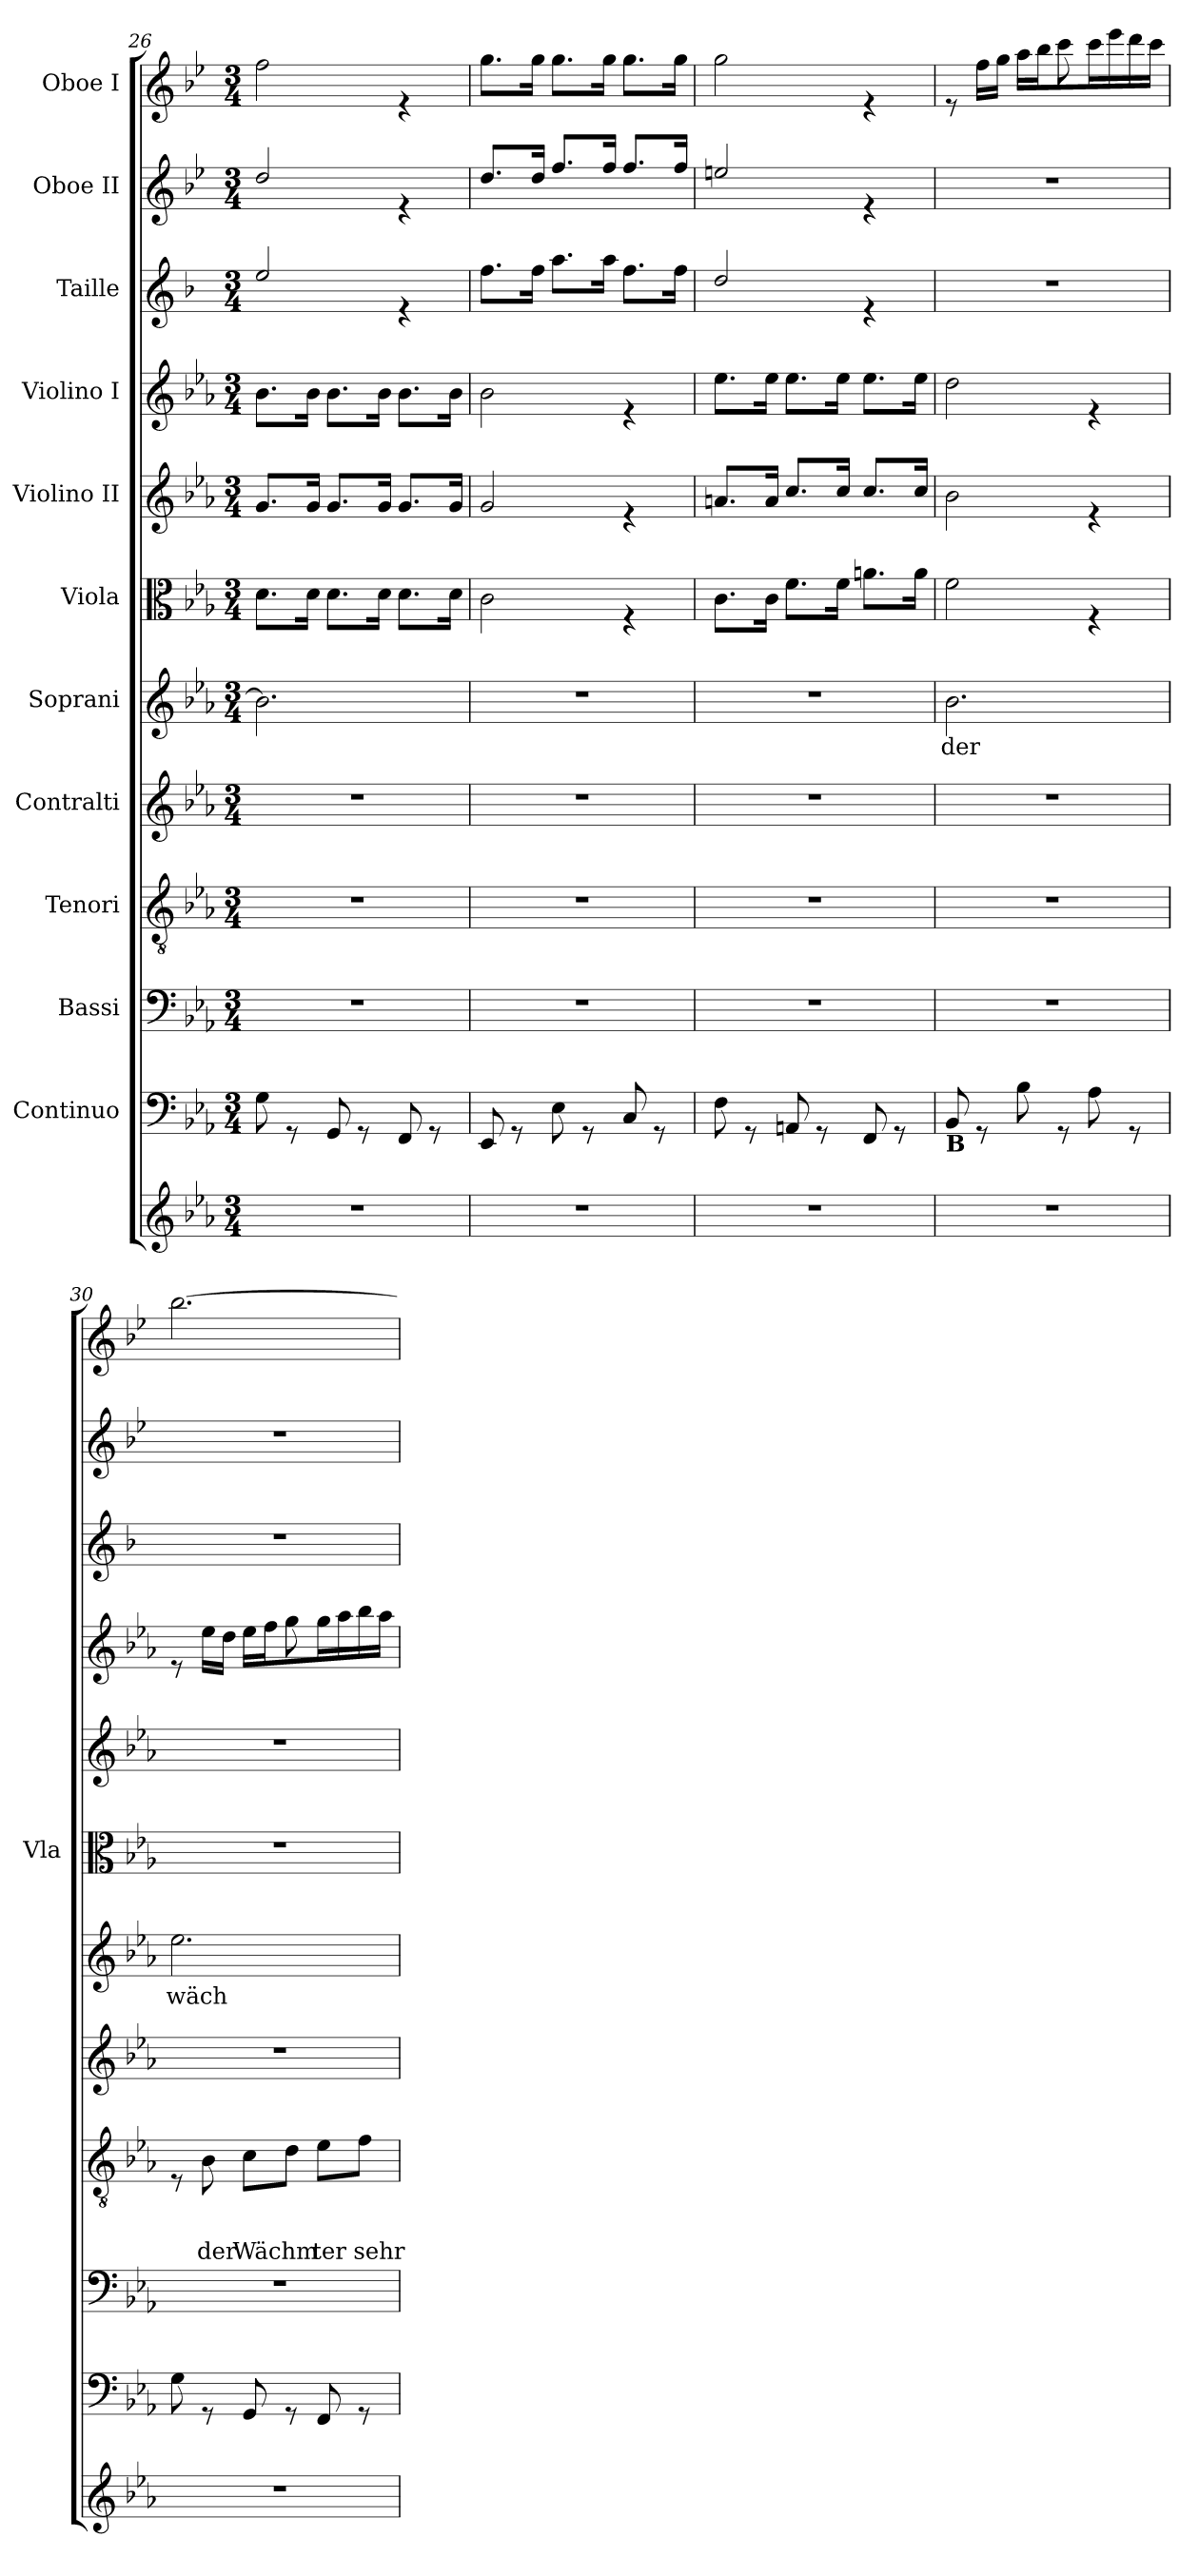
**kern	**kern	**kern	**kern	**text	**text	**text	**kern	**kern	**text	**kern	**kern	**kern	**kern	**kern	**kern
*part12	*part11	*part10	*part9	*part9	*part9	*part9	*part8	*part7	*part7	*part6	*part5	*part4	*part3	*part2	*part1
*staff12	*staff11	*staff10	*staff9	*staff9	*staff9	*staff9	*staff8	*staff7	*staff7	*staff6	*staff5	*staff4	*staff3	*staff2	*staff1
*	*I"Continuo	*I"Bassi	*I"Tenori	*	*	*	*I"Contralti	*I"Soprani	*	*I"Viola	*I"Violino II	*I"Violino I	*I"Taille	*I"Oboe II	*I"Oboe I
*	*	*	*	*	*	*	*	*	*	*I'Vla	*	*	*	*	*
*clefG2	*clefF4	*clefF4	*clefGv2	*	*	*	*clefG2	*clefG2	*	*clefC3	*clefG2	*clefG2	*clefG2	*clefG2	*clefG2
*	*	*	*	*	*	*	*	*	*	*	*	*	*ITrd4c7	*ITrd4c7	*ITrd4c7
*k[b-e-a-]	*k[b-e-a-]	*k[b-e-a-]	*k[b-e-a-]	*	*	*	*k[b-e-a-]	*k[b-e-a-]	*	*k[b-e-a-]	*k[b-e-a-]	*k[b-e-a-]	*k[b-e-]	*k[b-e-a-]	*k[b-e-a-]
*E-:	*E-:	*E-:	*E-:	*	*	*	*E-:	*E-:	*	*E-:	*E-:	*E-:	*B-:	*E-:	*E-:
*M3/4	*M3/4	*M3/4	*M3/4	*	*	*	*M3/4	*M3/4	*	*M3/4	*M3/4	*M3/4	*M3/4	*M3/4	*M3/4
=26	=26	=26	=26	=26	=26	=26	=26	=26	=26	=26	=26	=26	=26	=26	=26
2.r	8G\	2.r	2.r	.	.	.	2.r	2.b-\]	.	8.d\L	8.g/L	8.b-\L	2a/	2g/	2b-\
.	8rGG	.	.	.	.	.	.	.	.	.	.	.	.	.	.
.	.	.	.	.	.	.	.	.	.	16d\Jk	16g/Jk	16b-\Jk	.	.	.
.	8GG/	.	.	.	.	.	.	.	.	8.d\L	8.g/L	8.b-\L	.	.	.
.	8rGG	.	.	.	.	.	.	.	.	.	.	.	.	.	.
.	.	.	.	.	.	.	.	.	.	16d\Jk	16g/Jk	16b-\Jk	.	.	.
.	8FF/	.	.	.	.	.	.	.	.	8.d\L	8.g/L	8.b-\L	4re	4re	4re
.	8rGG	.	.	.	.	.	.	.	.	.	.	.	.	.	.
.	.	.	.	.	.	.	.	.	.	16d\Jk	16g/Jk	16b-\Jk	.	.	.
=27	=27	=27	=27	=27	=27	=27	=27	=27	=27	=27	=27	=27	=27	=27	=27
2.r	8EE-/	2.r	2.r	.	.	.	2.r	2.r	.	2c\	2g/	2b-\	8.b-\L	8.g/L	8.cc\L
.	8rGG	.	.	.	.	.	.	.	.	.	.	.	.	.	.
.	.	.	.	.	.	.	.	.	.	.	.	.	16b-\Jk	16g/Jk	16cc\Jk
.	8E-\	.	.	.	.	.	.	.	.	.	.	.	8.dd\L	8.b-/L	8.cc\L
.	8rGG	.	.	.	.	.	.	.	.	.	.	.	.	.	.
.	.	.	.	.	.	.	.	.	.	.	.	.	16dd\Jk	16b-/Jk	16cc\Jk
.	8C/	.	.	.	.	.	.	.	.	4rF	4re	4re	8.b-\L	8.b-/L	8.cc\L
.	8rGG	.	.	.	.	.	.	.	.	.	.	.	.	.	.
.	.	.	.	.	.	.	.	.	.	.	.	.	16b-\Jk	16b-/Jk	16cc\Jk
=28	=28	=28	=28	=28	=28	=28	=28	=28	=28	=28	=28	=28	=28	=28	=28
2.r	8F\	2.r	2.r	.	.	.	2.r	2.r	.	8.c\L	8.an/L	8.ee-\L	2g/	2an/	2cc\
.	8rGG	.	.	.	.	.	.	.	.	.	.	.	.	.	.
.	.	.	.	.	.	.	.	.	.	16c\Jk	16a/Jk	16ee-\Jk	.	.	.
.	8AAn/	.	.	.	.	.	.	.	.	8.f\L	8.cc/L	8.ee-\L	.	.	.
.	8rGG	.	.	.	.	.	.	.	.	.	.	.	.	.	.
.	.	.	.	.	.	.	.	.	.	16f\Jk	16cc/Jk	16ee-\Jk	.	.	.
.	8FF/	.	.	.	.	.	.	.	.	8.an\L	8.cc/L	8.ee-\L	4re	4re	4re
.	8rGG	.	.	.	.	.	.	.	.	.	.	.	.	.	.
.	.	.	.	.	.	.	.	.	.	16a\Jk	16cc/Jk	16ee-\Jk	.	.	.
=29	=29	=29	=29	=29	=29	=29	=29	=29	=29	=29	=29	=29	=29	=29	=29
!	!	!	!	!	!	!	!	!	!	!	!	!	!	!	!LO:TX:b:B:t=b
!	!LO:TX:b:B:t=B	!	!	!	!	!	!	!	!	!	!	!	!	!	!
!	!	!	!	!	!	!	!	!	!LO:LY:b	!	!	!	!	!	!
*	*	*	*	*	*	*	*	*	*	*	*	*	*	*	*^
2.r	8BB-/	2.r	2.r	.	.	.	2.r	2.b-\	der	2f\	2b-\	2dd\	2.r	2.r	8re	4.ryy
.	8rGG	.	.	.	.	.	.	.	.	.	.	.	.	.	16b-\LL	.
.	.	.	.	.	.	.	.	.	.	.	.	.	.	.	16cc\JJ	.
.	8B-\	.	.	.	.	.	.	.	.	.	.	.	.	.	16dd\LL	.
.	.	.	.	.	.	.	.	.	.	.	.	.	.	.	16ee-\	.
.	8rGG	.	.	.	.	.	.	.	.	.	.	.	.	.	8ryy	8ff\
.	8A-\	.	.	.	.	.	.	.	.	4rF	4re	4re	.	.	16ff\	4ryy
.	.	.	.	.	.	.	.	.	.	.	.	.	.	.	16aa-\	.
.	8rGG	.	.	.	.	.	.	.	.	.	.	.	.	.	16gg\	.
.	.	.	.	.	.	.	.	.	.	.	.	.	.	.	16ff\JJ	.
*	*	*	*	*	*	*	*	*	*	*	*	*	*	*	*v	*v
!!LO:PB:g=z
=30	=30	=30	=30	=30	=30	=30	=30	=30	=30	=30	=30	=30	=30	=30	=30
!	!	!	!	!	!	!	!	!	!LO:LY:b	!	!	!	!	!	!
*	*	*	*	*	*	*	*	*	*	*	*	*^	*	*	*
2.r	8G\	2.r	8rE	.	.	.	2.r	2.ee-\	wäch-	2.r	2.r	8re	4.ryy	2.r	2.r	[2.ee-\
!	!	!	!	!	!	!LO:LY:b	!	!	!	!	!	!	!	!	!	!
.	8rGG	.	8B-\	.	.	der	.	.	.	.	.	16ee-\LL	.	.	.	.
.	.	.	.	.	.	.	.	.	.	.	.	16dd\JJ	.	.	.	.
!	!	!	!	!	!	!LO:LY:b	!	!	!	!	!	!	!	!	!	!
.	8GG/	.	8c\L	.	.	Wächm	.	.	.	.	.	16ee-\LL	.	.	.	.
.	.	.	.	.	.	.	.	.	.	.	.	16ff\	.	.	.	.
.	8rGG	.	8d\J	.	.	.	.	.	.	.	.	8ryy	8gg\	.	.	.
!	!	!	!	!	!	!LO:LY:b	!	!	!	!	!	!	!	!	!	!
.	8FF/	.	8e-\L	.	.	ter	.	.	.	.	.	16gg\	4ryy	.	.	.
.	.	.	.	.	.	.	.	.	.	.	.	16aa-\	.	.	.	.
!	!	!	!	!	!	!LO:LY:b	!	!	!	!	!	!	!	!	!	!
.	8rGG	.	8f\J	.	.	sehr	.	.	.	.	.	16bb-\	.	.	.	.
.	.	.	.	.	.	.	.	.	.	.	.	16aa-\JJ	.	.	.	.
*	*	*	*	*	*	*	*	*	*	*	*	*v	*v	*	*	*
=	=	=	=	=	=	=	=	=	=	=	=	=	=	=	=
*-	*-	*-	*-	*-	*-	*-	*-	*-	*-	*-	*-	*-	*-	*-	*-
